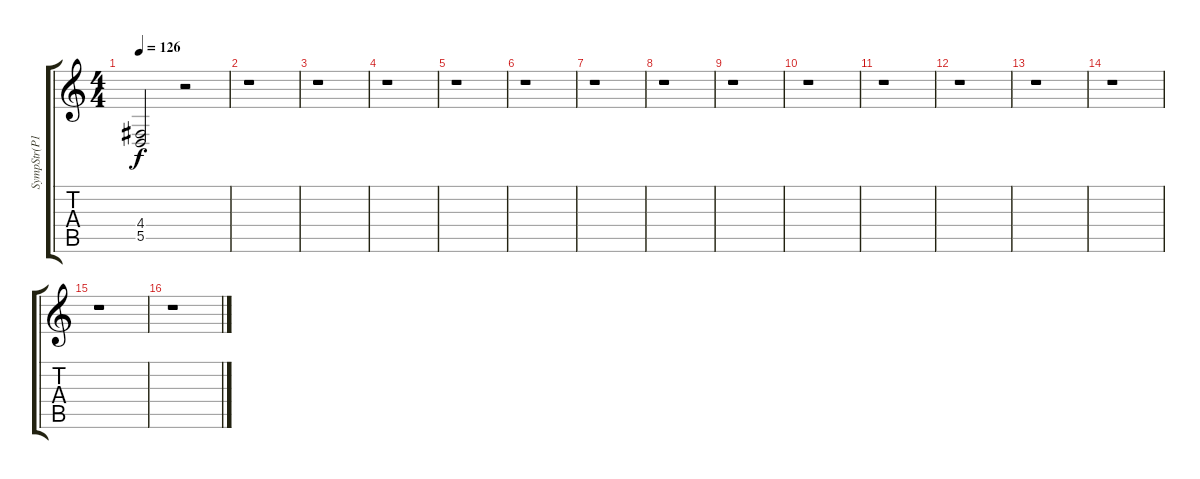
\track ("SympStr(P103)" "SympStr(P1") {instrument stringensemble1}
\staff {score tabs}
\tuning (E4 B3 G3 D3 A2 E2) {hide}
\ts (4 4)
\tempo 126
\clef g2
\ks c
(4.4{t} 5.5{t}).2{dy f} r.2 |
r.1 |
r.1 |
r.1 |
r.1 |
r.1 |
r.1 |
r.1 |
r.1 |
r.1 |
r.1 |
r.1 |
r.1 |
r.1 |
r.1 |
r.1
